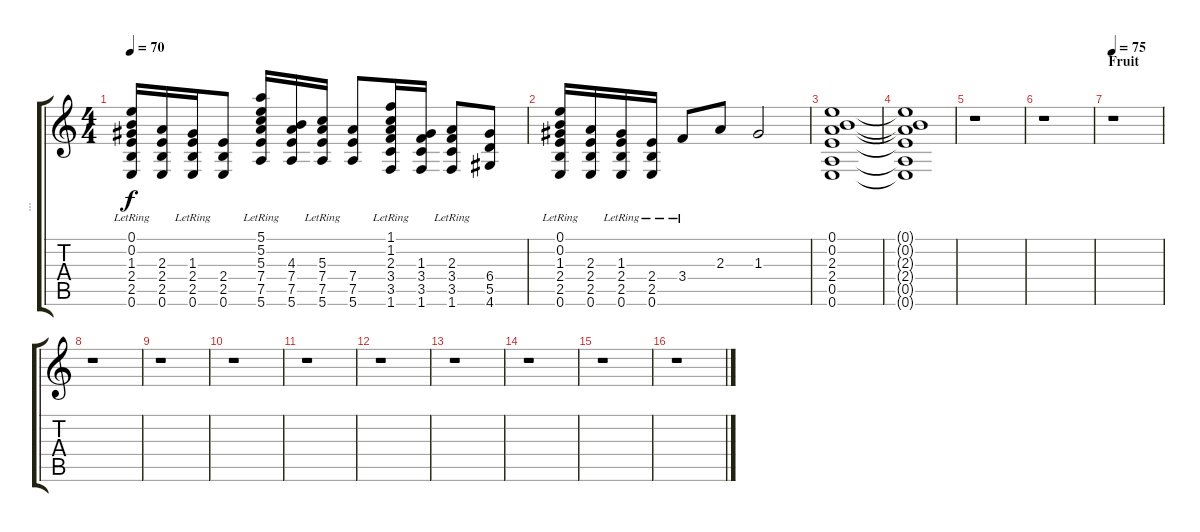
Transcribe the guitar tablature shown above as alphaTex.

\track ("..." "...") {instrument acousticguitarsteel}
\staff {score tabs}
\tuning (E4 B3 G3 D3 A2 E2) {hide}
\ts (4 4)
\tempo 70
\clef g2
\ks c
(0.1{lr} 0.2{lr} 1.3 2.4 2.5 0.6).16{dy f} (2.3 2.4 2.5 0.6).16 (1.3{lr} 2.4 2.5 0.6).16 (2.4 2.5 0.6).8 (5.1{lr} 5.2{lr} 5.3 7.4 7.5 5.6).16 (4.3 7.4 7.5 5.6).16 (5.3{lr} 7.4 7.5 5.6).16 (7.4 7.5 5.6).8 (1.1{lr} 1.2{lr} 2.3 3.4 3.5 1.6).16 (1.3 3.4 3.5 1.6).16 (2.3{lr} 3.4 3.5 1.6).8 (6.4 5.5 4.6).8 |
(0.1{lr} 0.2{lr} 1.3 2.4 2.5 0.6).16 (2.3 2.4 2.5 0.6).16 (1.3{lr} 2.4 2.5 0.6).16 (2.4{lr} 2.5{lr} 0.6{lr}).16 3.4{lr}.8 2.3.8 1.3.2 |
(0.1 0.2 2.3 2.4 0.5 0.6).1 |
(0.1{t} 0.2{t} 2.3{t} 2.4{t} 0.5{t} 0.6{t}).1 |
r.1 |
r.1 |
\section ("" "Fruit")
\tempo 75
r.1 |
r.1 |
r.1 |
r.1 |
r.1 |
r.1 |
r.1 |
r.1 |
r.1 |
r.1
